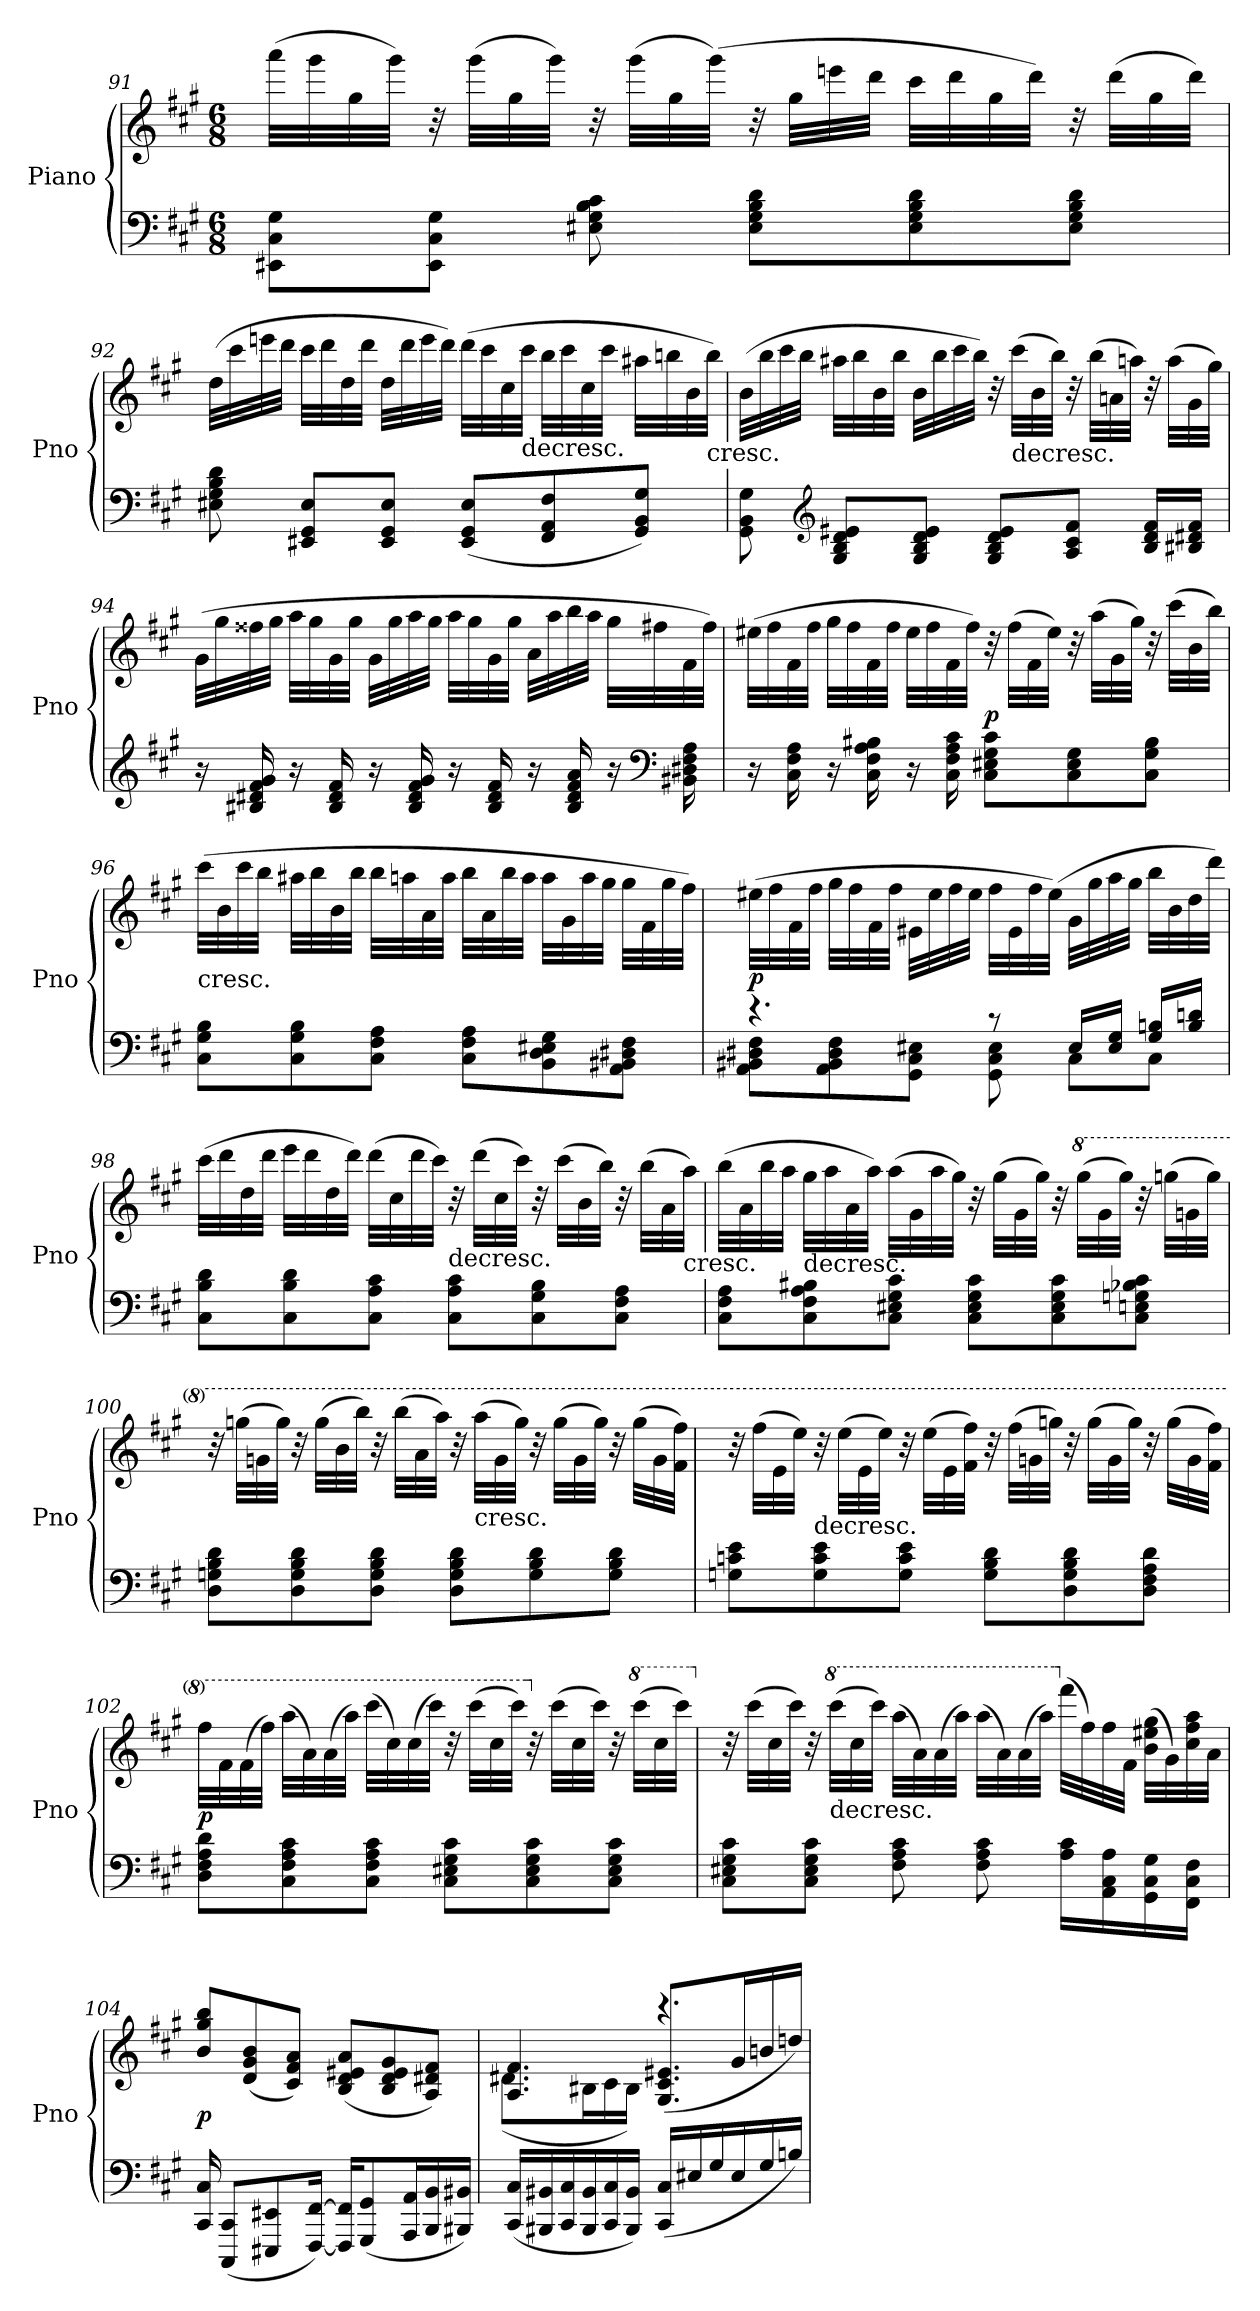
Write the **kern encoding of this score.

**kern	**kern	**dynam
*part1	*part1	*part1
*staff2	*staff1	*staff1/2
*I"Piano	*	*
*I'Pno	*	*
*clefF4	*clefG2	*
*k[f#c#g#]	*k[f#c#g#]	*
*M6/8	*M6/8	*
=91	=91	=91
8EE#X\ 8C#\ 8G#\L	(32aaa\LLL	.
.	32ggg#\	.
.	32gg#\	.
.	32ggg#\JJJ)	.
8EE#\ 8C#\ 8G#\J	32r	.
.	(32ggg#\LLL	.
.	32gg#\	.
.	32ggg#\JJJ)	.
8E#X\ 8G#\ 8B\ 8c#\	32r	.
.	(32ggg#\LLL	.
.	32gg#\	.
.	(32ggg#\JJJ)	.
8E#\ 8G#\ 8B\ 8d\L	32r	.
.	32gg#\LLL	.
.	32eeen\	.
.	32ddd\JJJ	.
8E#\ 8G#\ 8B\ 8d\	32ccc#\LLL	.
.	32ddd\	.
.	32gg#\	.
.	32ddd\JJJ)	.
8E#\ 8G#\ 8B\ 8d\J	32r	.
.	(32ddd\LLL	.
.	32gg#\	.
.	32ddd\JJJ)	.
=92	=92	=92
8E#X\ 8G#\ 8B\ 8d\	(32dd\LLL	.
.	32ccc#\	.
.	32eeen\	.
.	32ddd\JJJ	.
8EE#X/ 8GG#/ 8E#/L	32ccc#\LLL	.
.	32ddd\	.
.	32dd\	.
.	32ddd\JJJ	.
8EE#/ 8GG#/ 8E#/J	32dd\LLL	.
.	32ddd\	.
.	32eee\	.
.	32ddd\JJJ)	.
(8EE#/ 8GG#/ 8E#/L	(32ddd\LLL	.
.	32ccc#\	.
.	32cc#\	.
!	!LO:TX:c:t=decresc.	!
.	32ccc#\JJJ	.
8FF#/ 8AA/ 8F#/	32bb\LLL	.
.	32ccc#\	.
.	32cc#\	.
.	32ccc#\JJJ	.
8GG#/ 8BB/ 8G#/J)	32aa#X\LLL	.
.	32bbn\	.
.	32b\	.
!	!LO:TX:c:t=cresc.	!
.	32bb\JJJ)	.
=93	=93	=93
8GG#\ 8BB\ 8G#\	(32b\LLL	.
.	32bb\	.
.	32ccc#\	.
.	32bb\JJJ	.
*clefG2	*	*
8G#/ 8B/ 8d/ 8e#X/L	32aa#X\LLL	.
.	32bb\	.
.	32b\	.
.	32bb\JJJ	.
8G#/ 8B/ 8d/ 8e#/J	32b\LLL	.
.	32bb\	.
.	32ccc#\	.
.	32bb\JJJ)	.
8G#/ 8B/ 8d/ 8e#/L	32r	.
!	!LO:TX:c:t=decresc.	!
.	(32ccc#\LLL	.
.	32b\	.
.	32bb\JJJ)	.
8A/ 8c#/ 8f#/J	32r	.
.	(32bb\LLL	.
.	32an\	.
.	32aan\JJJ)	.
16B/ 16d/ 16f#/LL	32r	.
.	(32aa\LLL	.
16B#X/ 16d#X/ 16f#/JJ	32g#\	.
.	32gg#\JJJ)	.
=94	=94	=94
16r	(32g#\LLL	.
.	32gg#\	.
16B#X/ 16d#X/ 16f#/ 16g#/	32ff##X\	.
.	32gg#\JJJ	.
16r	32aa\LLL	.
.	32gg#\	.
16B#/ 16d#/ 16f#/	32g#\	.
.	32gg#\JJJ	.
16r	32g#\LLL	.
.	32gg#\	.
16B#/ 16d#/ 16f#/ 16g#/	32aa\	.
.	32gg#\JJJ	.
16r	32aa\LLL	.
.	32gg#\	.
16B#/ 16d#/ 16f#/	32g#\	.
.	32gg#\JJJ	.
16r	32a\LLL	.
.	32aa\	.
16B#/ 16d#/ 16f#/ 16a/	32bb\	.
.	32aa\JJJ	.
16r	32gg#\LLL	.
.	32ff#X\	.
*clefF4	*	*
16BB#X\ 16D#X\ 16F#\ 16A\	32f#\	.
.	32ff#\JJJ)	.
=95	=95	=95
16r	(32ee#X\LLL	.
.	32ff#\	.
16C#\ 16F#\ 16A\	32f#\	.
.	32ff#\JJJ	.
16r	32gg#\LLL	.
.	32ff#\	.
16C#\ 16F#\ 16A\ 16B#X\	32f#\	.
.	32ff#\JJJ	.
16r	32ee#\LLL	.
.	32ff#\	.
16C#\ 16F#\ 16A\ 16c#\	32f#\	.
.	32ff#\JJJ)	.
8C#\ 8E#X\ 8G#\ 8c#\L	32r	p
.	(32ff#\LLL	.
.	32f#\	.
.	32ee#\JJJ)	.
8C#\ 8E#\ 8G#\	32r	.
.	(32aa\LLL	.
.	32g#\	.
.	32gg#\JJJ)	.
8C#\ 8G#\ 8B#\J	32r	.
.	(32ccc#\LLL	.
.	32b\	.
.	32bb\JJJ)	.
=96	=96	=96
!	!LO:TX:c:t=cresc.	!
8C#\ 8G#\ 8B\L	(32ccc#\LLL	.
.	32b\	.
.	32ccc#\	.
.	32bb\JJJ	.
8C#\ 8G#\ 8B\	32aa#X\LLL	.
.	32bb\	.
.	32b\	.
.	32bb\JJJ	.
8C#\ 8F#\ 8A\J	32bb\LLL	.
.	32aan\	.
.	32a\	.
.	32aa\JJJ	.
8C#\ 8F#\ 8A\L	32bb\LLL	.
.	32a\	.
.	32bb\	.
.	32aa\JJJ	.
8BB\ 8D\ 8E#X\ 8G#\	32aa\LLL	.
.	32g#\	.
.	32aa\	.
.	32gg#\JJJ	.
8AA\ 8BB#X\ 8D#X\ 8F#\J	32gg#\LLL	.
.	32f#\	.
.	32gg#\	.
.	32ff#\JJJ)	.
=97	=97	=97
*^	*	*
4.r	8AA\ 8BB#X\ 8D#X\ 8F#\L	(32ee#X\LLL	p
.	.	32ff#\	.
.	.	32f#\	.
.	.	32ff#\JJJ	.
.	8AA\ 8BB#\ 8D#\ 8F#\	32gg#\LLL	.
.	.	32ff#\	.
.	.	32f#\	.
.	.	32ff#\JJJ	.
.	8GG#\ 8C#\ 8E#X\J	32e#X\LLL	.
.	.	32ee#\	.
.	.	32ff#\	.
.	.	32ee#\JJJ	.
8r	8GG#\ 8C#\ 8E#\	32ff#\LLL	.
.	.	32e#\	.
.	.	32ff#\	.
.	.	(32ee#\JJJ)	.
16E#/LL	8C#\L	32g#\LLL	.
.	.	32gg#\	.
16E#/ 16G#/JJ	.	32aa\	.
.	.	32gg#\JJJ	.
16G#/ 16Bn/LL	8C#\J	32bb\LLL	.
.	.	32b\	.
16B/ 16dn/JJ	.	32dd\	.
.	.	32ddd\JJJ)	.
*v	*v	*	*
=98	=98	=98
8C#\ 8B\ 8d\L	(32ccc#\LLL	.
.	32ddd\	.
.	32dd\	.
.	32ddd\JJJ	.
8C#\ 8B\ 8d\	32eee\LLL	.
.	32ddd\	.
.	32dd\	.
.	32ddd\JJJ)	.
8C#\ 8A\ 8c#\J	(32ddd\LLL	.
.	32cc#\	.
.	32ddd\	.
.	32ccc#\JJJ)	.
!	!LO:TX:c:t=decresc.	!
8C#\ 8A\ 8c#\L	32r	.
.	(32ddd\LLL	.
.	32cc#\	.
.	32ccc#\JJJ)	.
8C#\ 8G#\ 8B\	32r	.
.	(32ccc#\LLL	.
.	32b\	.
.	32bb\JJJ)	.
8C#\ 8F#\ 8A\J	32r	.
.	(32bb\LLL	.
.	32a\	.
!	!LO:TX:c:t=cresc.	!
.	32aa\JJJ)	.
=99	=99	=99
8C#\ 8F#\ 8A\L	(32bb\LLL	.
.	32a\	.
.	32bb\	.
.	32aa\JJJ	.
!	!LO:TX:c:t=decresc.	!
8C#\ 8F#\ 8A\ 8B#X\	32gg#\LLL	.
.	32aa\	.
.	32a\	.
.	32aa\JJJ)	.
8C#\ 8E#X\ 8G#\ 8c#\J	(32aa\LLL	.
.	32g#\	.
.	32aa\	.
.	32gg#\JJJ)	.
8C#\ 8E#\ 8G#\ 8c#\L	32r	.
.	(32gg#\LLL	.
.	32g#\	.
.	32gg#\JJJ)	.
8C#\ 8E#\ 8G#\ 8c#\	32r	.
*	*8va	*
.	(32ggg#\LLL	.
.	32gg#\	.
.	32ggg#\JJJ)	.
8C#\ 8En\ 8Gn\ 8B-X\ 8c#\J	32r	.
.	(32gggn\LLL	.
.	32ggn\	.
.	32ggg\JJJ)	.
=100	=100	=100
8D\ 8Gn\ 8B\ 8d\L	32r	.
.	(32gggn\LLL	.
.	32ggn\	.
.	32ggg\JJJ)	.
8D\ 8G\ 8B\ 8d\	32r	.
.	(32ggg\LLL	.
.	32bb\	.
.	32bbb\JJJ)	.
8D\ 8G\ 8B\ 8d\J	32r	.
.	(32bbb\LLL	.
.	32aa\	.
.	32aaa\JJJ)	.
8D\ 8G\ 8B\ 8d\L	32r	.
!	!LO:TX:c:t=cresc.	!
.	(32aaa\LLL	.
.	32gg\	.
.	32ggg\JJJ)	.
8G\ 8B\ 8d\	32r	.
.	(32ggg\LLL	.
.	32gg\	.
.	32ggg\JJJ)	.
8G\ 8B\ 8d\J	32r	.
.	(32ggg\LLL	.
.	32gg\	.
.	32ff#\ 32fff#\JJJ)	.
=101	=101	=101
8Gn\ 8cn\ 8e\L	32r	.
.	(32fff#\LLL	.
.	32ee\	.
.	32eee\JJJ)	.
!	!LO:TX:c:t=decresc.	!
8G\ 8c\ 8e\	32r	.
.	(32eee\LLL	.
.	32ee\	.
.	32eee\JJJ)	.
8G\ 8c\ 8e\J	32r	.
.	(32eee\LLL	.
.	32ee\	.
.	32ff#\ 32fff#\JJJ)	.
8G\ 8B\ 8d\L	32r	.
.	(32fff#\LLL	.
.	32ggn\	.
.	32gggn\JJJ)	.
8D\ 8G\ 8B\ 8d\	32r	.
.	(32ggg\LLL	.
.	32gg\	.
.	32ggg\JJJ)	.
8D\ 8F#\ 8A\ 8d\J	32r	.
.	(32ggg\LLL	.
.	32gg\	.
.	32ff#\ 32fff#\JJJ)	.
=102	=102	=102
8D\ 8F#\ 8A\ 8d\L	32fff#\LLL	p
.	32ff#\	.
.	(32ff#\	.
.	32fff#\JJJ)	.
8C#\ 8F#\ 8A\ 8c#\	(32aaa\LLL	.
.	32aa\)	.
.	(32aa\	.
.	32aaa\JJJ)	.
8C#\ 8F#\ 8A\ 8c#\J	(32cccc#\LLL	.
.	32ccc#\)	.
.	(32ccc#\	.
.	32cccc#\JJJ)	.
8C#\ 8E#X\ 8G#\ 8c#\L	32r	.
.	(32cccc#\LLL	.
.	32ccc#\	.
.	32cccc#\JJJ)	.
*	*X8va	*
8C#\ 8E#\ 8G#\ 8c#\	32r	.
.	(32ccc#\LLL	.
.	32cc#\	.
.	32ccc#\JJJ)	.
8C#\ 8E#\ 8G#\ 8c#\J	32r	.
*	*8va	*
.	(32cccc#\LLL	.
.	32ccc#\	.
.	32cccc#\JJJ)	.
=103	=103	=103
*	*X8va	*
8C#\ 8E#X\ 8G#\ 8c#\L	32r	.
.	(32ccc#\LLL	.
.	32cc#\	.
.	32ccc#\JJJ)	.
8C#\ 8E#\ 8G#\ 8c#\J	32r	.
*	*8va	*
!	!LO:TX:c:t=decresc.	!
.	(32cccc#\LLL	.
.	32ccc#\	.
.	32cccc#\JJJ)	.
8F#\ 8A\ 8c#\	(32aaa\LLL	.
.	32aa\)	.
.	(32aa\	.
.	32aaa\JJJ)	.
8F#\ 8A\ 8c#\	(32aaa\LLL	.
.	32aa\)	.
.	(32aa\	.
.	32aaa\JJJ)	.
*	*X8va	*
16A\ 16c#\LL	(32fff#\LLL	.
.	32ff#\)	.
16AA\ 16C#\ 16A\	32ff#\	.
.	32f#\JJJ	.
16GG#\ 16C#\ 16G#\	(32b\ 32ee#X\ 32gg#\LLL	.
.	32g#\)	.
16FF#\ 16C#\ 16F#\JJ	32cc#\ 32ff#\ 32aa\	.
.	32a\JJJ	.
=104	=104	=104
16CC#/ 16C#/	8b/ 8gg#/ 8bb/L	p
(8CCC#/ 8CC#/L	.	.
.	(8d/ 8g#/ 8b/	.
8EEE#X/ 8EE#X/	.	.
.	8c#/ 8f#/ 8a/J)	.
[16FFF#/ [16FF#/Jk)	.	.
16FFF#]/ 16FF#]/KL	(8B/ 8d/ 8e#X/ 8a/L	.
(8GGG#/ 8GG#/	.	.
.	8B/ 8d/ 8e#/ 8g#/	.
16AAA/ 16AA/L	.	.
16BBB/ 16BB/	8A/ 8d#X/ 8f#/J)	.
16BBB#X/ 16BB#X/JJ)	.	.
=105	=105	=105
*	*^	*
(16CC#/ 16C#/LL	4.A/ 4.f#/	(8.d#X\L	.
16BBB#X/ 16BB#X/	.	.	.
16CC#/ 16C#/	.	.	.
16BBB#/ 16BB#/	.	16B#X\L	.
16CC#/ 16C#/	.	16c#\	.
16BBB#/ 16BB#/JJ)	.	16B#\JJ)	.
(16CC#/ 16C#/LL	4.r	(8.G#/ 8.c#/ 8.e#X/L	.
16E#X/	.	.	.
16G#/	.	.	.
16E#/	.	16g#/L	.
16G#/	.	16bn/	.
16Bn/JJ)	.	16ddn/JJ)	.
*	*v	*v	*
=	=	=
*-	*-	*-
